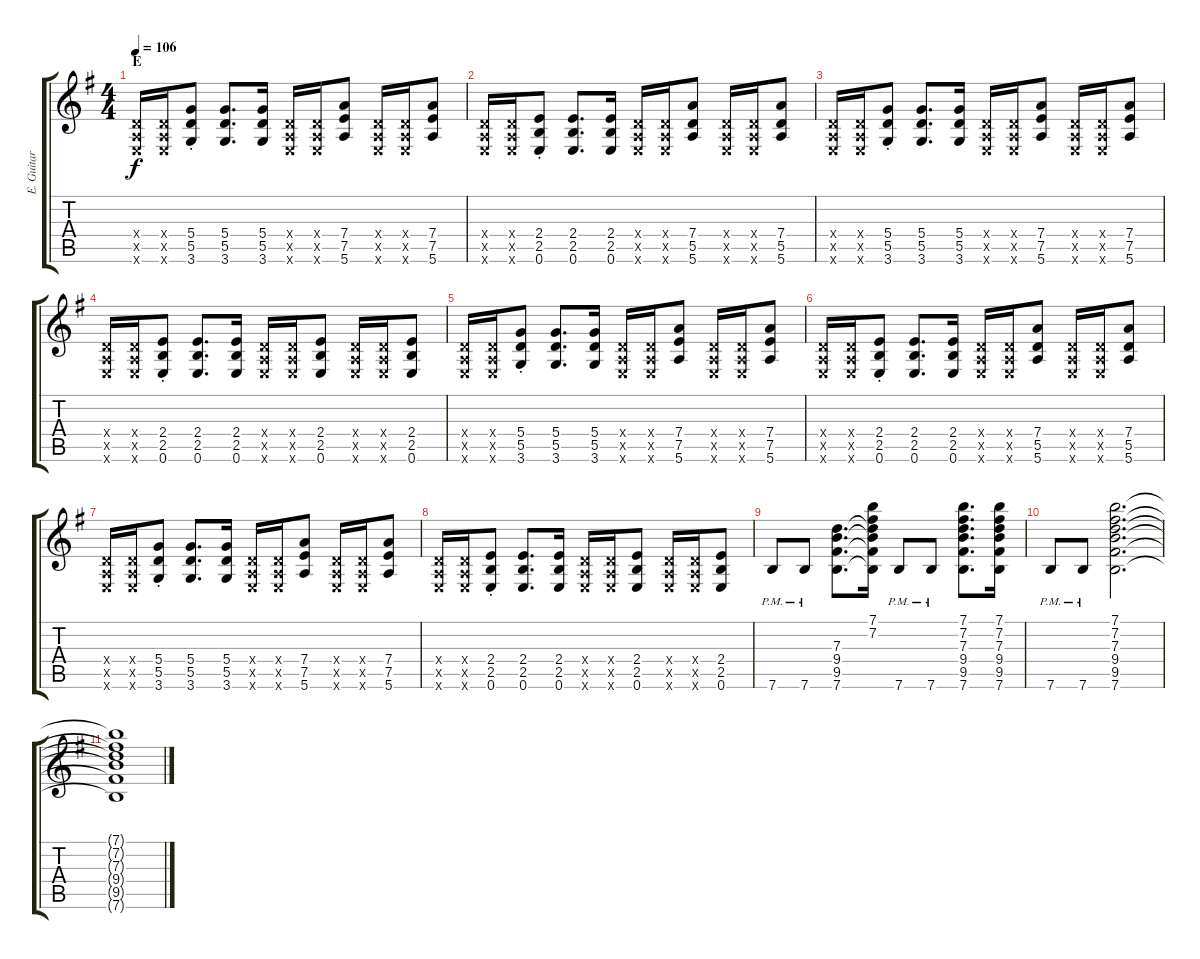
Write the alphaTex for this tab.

\track ("E. Guitar I" "E. Guitar ") {instrument overdrivenguitar}
\staff {score tabs}
\tuning (E4 B3 G3 D3 A2 E2) {hide}
\ts (4 4)
\section ("" "E")
\tempo 106
\clef g2
\ks g
(0.4{x} 0.5{x} 0.6{x}).16{dy f} (0.4{x} 0.5{x} 0.6{x}).16 (5.4{st} 5.5{st} 3.6{st}).8 (5.4 5.5 3.6).8{d} (5.4 5.5 3.6).16 (0.4{x} 0.5{x} 0.6{x}).16 (0.4{x} 0.5{x} 0.6{x}).16 (7.4 7.5 5.6).8 (0.4{x} 0.5{x} 0.6{x}).16 (0.4{x} 0.5{x} 0.6{x}).16 (7.4 7.5 5.6).8 |
(0.4{x} 0.5{x} 0.6{x}).16 (0.4{x} 0.5{x} 0.6{x}).16 (2.4{st} 2.5{st} 0.6{st}).8 (2.4 2.5 0.6).8{d} (2.4 2.5 0.6).16 (0.4{x} 0.5{x} 0.6{x}).16 (0.4{x} 0.5{x} 0.6{x}).16 (7.4 5.5 5.6).8 (0.4{x} 0.5{x} 0.6{x}).16 (0.4{x} 0.5{x} 0.6{x}).16 (7.4 5.5 5.6).8 |
(0.4{x} 0.5{x} 0.6{x}).16 (0.4{x} 0.5{x} 0.6{x}).16 (5.4{st} 5.5{st} 3.6{st}).8 (5.4 5.5 3.6).8{d} (5.4 5.5 3.6).16 (0.4{x} 0.5{x} 0.6{x}).16 (0.4{x} 0.5{x} 0.6{x}).16 (7.4 7.5 5.6).8 (0.4{x} 0.5{x} 0.6{x}).16 (0.4{x} 0.5{x} 0.6{x}).16 (7.4 7.5 5.6).8 |
(0.4{x} 0.5{x} 0.6{x}).16 (0.4{x} 0.5{x} 0.6{x}).16 (2.4{st} 2.5{st} 0.6{st}).8 (2.4 2.5 0.6).8{d} (2.4 2.5 0.6).16 (0.4{x} 0.5{x} 0.6{x}).16 (0.4{x} 0.5{x} 0.6{x}).16 (2.4 2.5 0.6).8 (0.4{x} 0.5{x} 0.6{x}).16 (0.4{x} 0.5{x} 0.6{x}).16 (2.4 2.5 0.6).8 |
(0.4{x} 0.5{x} 0.6{x}).16 (0.4{x} 0.5{x} 0.6{x}).16 (5.4{st} 5.5{st} 3.6{st}).8 (5.4 5.5 3.6).8{d} (5.4 5.5 3.6).16 (0.4{x} 0.5{x} 0.6{x}).16 (0.4{x} 0.5{x} 0.6{x}).16 (7.4 7.5 5.6).8 (0.4{x} 0.5{x} 0.6{x}).16 (0.4{x} 0.5{x} 0.6{x}).16 (7.4 7.5 5.6).8 |
(0.4{x} 0.5{x} 0.6{x}).16 (0.4{x} 0.5{x} 0.6{x}).16 (2.4{st} 2.5{st} 0.6{st}).8 (2.4 2.5 0.6).8{d} (2.4 2.5 0.6).16 (0.4{x} 0.5{x} 0.6{x}).16 (0.4{x} 0.5{x} 0.6{x}).16 (7.4 5.5 5.6).8 (0.4{x} 0.5{x} 0.6{x}).16 (0.4{x} 0.5{x} 0.6{x}).16 (7.4 5.5 5.6).8 |
(0.4{x} 0.5{x} 0.6{x}).16 (0.4{x} 0.5{x} 0.6{x}).16 (5.4{st} 5.5{st} 3.6{st}).8 (5.4 5.5 3.6).8{d} (5.4 5.5 3.6).16 (0.4{x} 0.5{x} 0.6{x}).16 (0.4{x} 0.5{x} 0.6{x}).16 (7.4 7.5 5.6).8 (0.4{x} 0.5{x} 0.6{x}).16 (0.4{x} 0.5{x} 0.6{x}).16 (7.4 7.5 5.6).8 |
(0.4{x} 0.5{x} 0.6{x}).16 (0.4{x} 0.5{x} 0.6{x}).16 (2.4{st} 2.5{st} 0.6{st}).8 (2.4 2.5 0.6).8{d} (2.4 2.5 0.6).16 (0.4{x} 0.5{x} 0.6{x}).16 (0.4{x} 0.5{x} 0.6{x}).16 (2.4 2.5 0.6).8 (0.4{x} 0.5{x} 0.6{x}).16 (0.4{x} 0.5{x} 0.6{x}).16 (2.4 2.5 0.6).8 |
7.6{pm}.8 7.6{pm}.8 (7.3 9.4 9.5 7.6).8{d} (7.1 7.2 7.3{t} 9.4{t} 9.5{t} 7.6{t}).16 7.6{pm}.8 7.6{pm}.8 (7.1 7.2 7.3 9.4 9.5 7.6).8{d} (7.1 7.2 7.3 9.4 9.5 7.6).16 |
7.6{pm}.8 7.6{pm}.8 (7.1 7.2 7.3 9.4 9.5 7.6).2{d} |
(7.1{t} 7.2{t} 7.3{t} 9.4{t} 9.5{t} 7.6{t}).1
